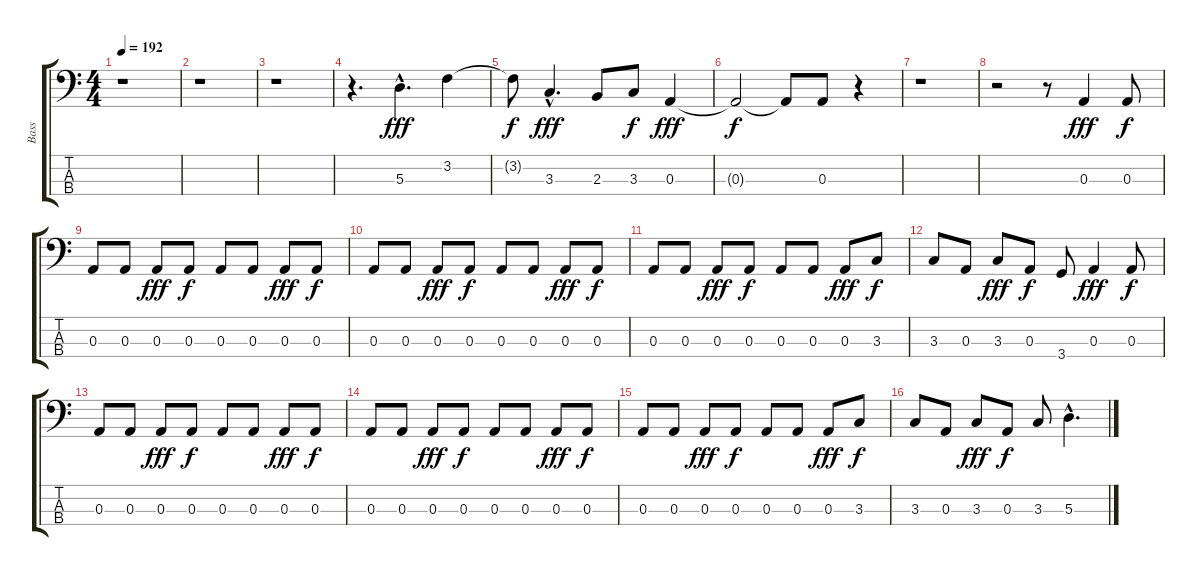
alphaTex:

\track ("Bass" "Bass") {instrument electricbasspick}
\staff {score tabs}
\tuning (G2 D2 A1 E1) {hide}
\ts (4 4)
\tempo 192
\clef f4
\ks c
r.1{dy fff} |
r.1 |
r.1 |
r.4{d} 5.3{hac}.4{d} 3.2.4 |
3.2{t}.8{dy f} 3.3{hac}.4{d dy fff} 2.3.8 3.3.8{dy f} 0.3.4{dy fff} |
0.3{t}.2{dy f} 0.3{t}.8 0.3.8 r.4 |
r.1 |
r.2 r.8 0.3.4{dy fff} 0.3.8{dy f} |
0.3.8 0.3.8 0.3.8{dy fff} 0.3.8{dy f} 0.3.8 0.3.8 0.3.8{dy fff} 0.3.8{dy f} |
0.3.8 0.3.8 0.3.8{dy fff} 0.3.8{dy f} 0.3.8 0.3.8 0.3.8{dy fff} 0.3.8{dy f} |
0.3.8 0.3.8 0.3.8{dy fff} 0.3.8{dy f} 0.3.8 0.3.8 0.3.8{dy fff} 3.3.8{dy f} |
3.3.8 0.3.8 3.3.8{dy fff} 0.3.8{dy f} 3.4.8 0.3.4{dy fff} 0.3.8{dy f} |
0.3.8 0.3.8 0.3.8{dy fff} 0.3.8{dy f} 0.3.8 0.3.8 0.3.8{dy fff} 0.3.8{dy f} |
0.3.8 0.3.8 0.3.8{dy fff} 0.3.8{dy f} 0.3.8 0.3.8 0.3.8{dy fff} 0.3.8{dy f} |
0.3.8 0.3.8 0.3.8{dy fff} 0.3.8{dy f} 0.3.8 0.3.8 0.3.8{dy fff} 3.3.8{dy f} |
3.3.8 0.3.8 3.3.8{dy fff} 0.3.8{dy f} 3.3.8 5.3{hac}.4{d}
